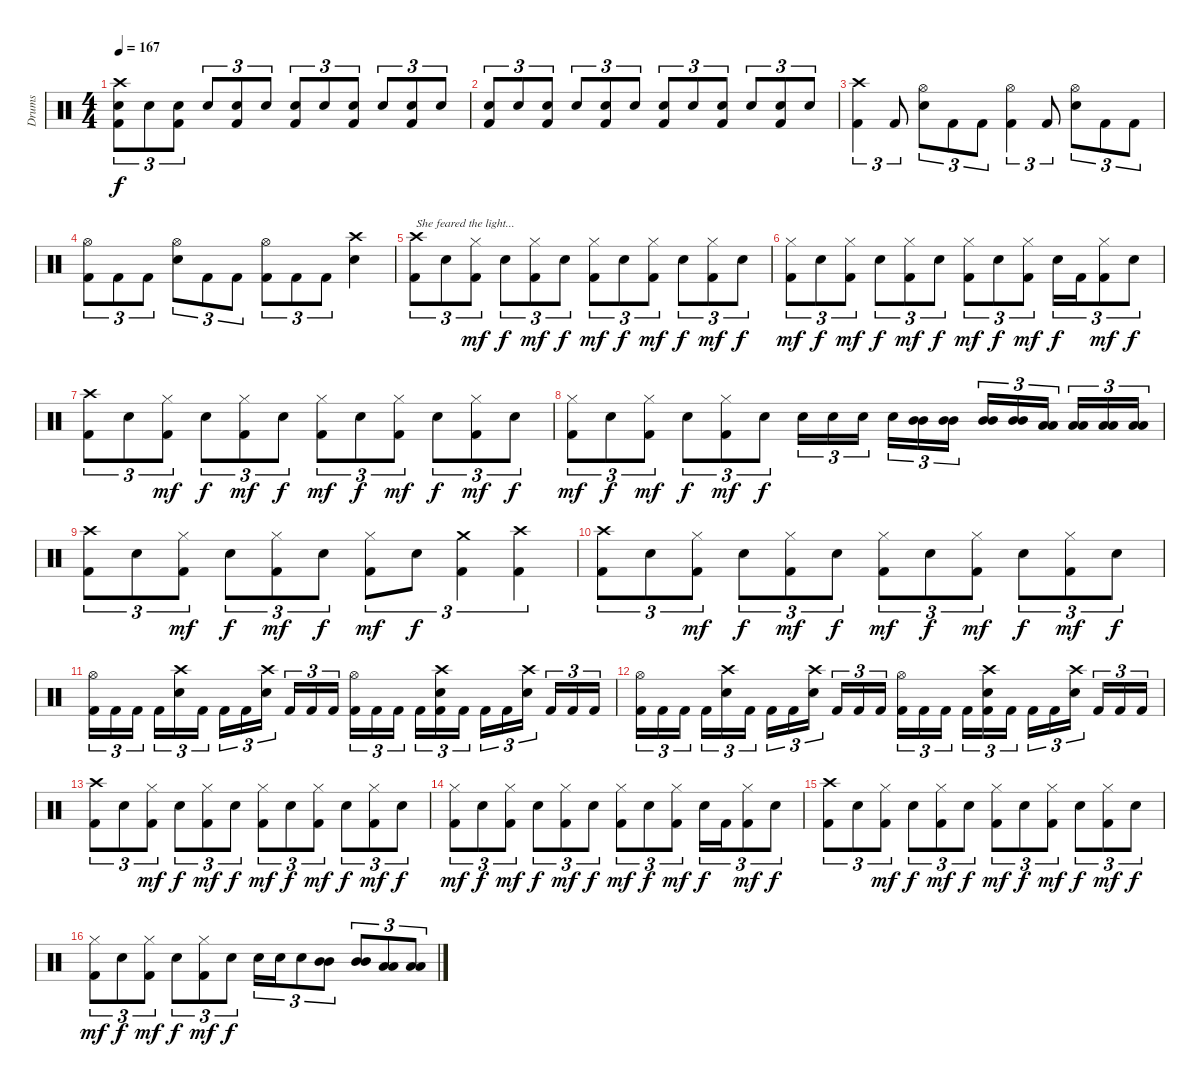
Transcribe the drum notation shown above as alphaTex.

\track ("Drums" "Drums") {instrument percussion}
\staff {score}
\articulation defaults
\ts (4 4)
\tempo 167
\clef neutral
\ks c
("Crash high (hit)" "Electric Snare (hit)" "Kick (hit) 2").8{tu (3 2) dy f} "Electric Snare (hit)".8{tu (3 2)} ("Electric Snare (hit)" "Kick (hit) 2").8{tu (3 2)} "Electric Snare (hit)".8{tu (3 2)} ("Electric Snare (hit)" "Kick (hit) 2").8{tu (3 2)} "Electric Snare (hit)".8{tu (3 2)} ("Electric Snare (hit)" "Kick (hit) 2").8{tu (3 2)} "Electric Snare (hit)".8{tu (3 2)} ("Electric Snare (hit)" "Kick (hit) 2").8{tu (3 2)} "Electric Snare (hit)".8{tu (3 2)} ("Electric Snare (hit)" "Kick (hit) 2").8{tu (3 2)} "Electric Snare (hit)".8{tu (3 2)} |
("Electric Snare (hit)" "Kick (hit) 2").8{tu (3 2)} "Electric Snare (hit)".8{tu (3 2)} ("Electric Snare (hit)" "Kick (hit) 2").8{tu (3 2)} "Electric Snare (hit)".8{tu (3 2)} ("Electric Snare (hit)" "Kick (hit) 2").8{tu (3 2)} "Electric Snare (hit)".8{tu (3 2)} ("Electric Snare (hit)" "Kick (hit) 2").8{tu (3 2)} "Electric Snare (hit)".8{tu (3 2)} ("Electric Snare (hit)" "Kick (hit) 2").8{tu (3 2)} "Electric Snare (hit)".8{tu (3 2)} ("Electric Snare (hit)" "Kick (hit) 2").8{tu (3 2)} "Electric Snare (hit)".8{tu (3 2)} |
("Crash high (hit)" "Kick (hit) 2").4{tu (3 2)} "Kick (hit) 2".8{tu (3 2)} ("Hi-Hat (open)" "Electric Snare (hit)").8{tu (3 2)} "Kick (hit) 2".8{tu (3 2)} "Kick (hit) 2".8{tu (3 2)} ("Hi-Hat (open)" "Kick (hit) 2").4{tu (3 2)} "Kick (hit) 2".8{tu (3 2)} ("Hi-Hat (open)" "Electric Snare (hit)").8{tu (3 2)} "Kick (hit) 2".8{tu (3 2)} "Kick (hit) 2".8{tu (3 2)} |
("Hi-Hat (open)" "Kick (hit) 2").8{tu (3 2)} "Kick (hit) 2".8{tu (3 2)} "Kick (hit) 2".8{tu (3 2)} ("Hi-Hat (open)" "Electric Snare (hit)").8{tu (3 2)} "Kick (hit) 2".8{tu (3 2)} "Kick (hit) 2".8{tu (3 2)} ("Hi-Hat (open)" "Kick (hit) 2").8{tu (3 2)} "Kick (hit) 2".8{tu (3 2)} "Kick (hit) 2".8{tu (3 2)} ("Crash high (hit)" "Electric Snare (hit)").4 |
("Crash high (hit)" "Kick (hit) 2").8{tu (3 2) txt "She feared the light..."} "Electric Snare (hit)".8{tu (3 2)} ("Hi-Hat (closed)" "Kick (hit) 2").8{tu (3 2) dy mf} "Electric Snare (hit)".8{tu (3 2) dy f} ("Hi-Hat (closed)" "Kick (hit) 2").8{tu (3 2) dy mf} "Electric Snare (hit)".8{tu (3 2) dy f} ("Hi-Hat (closed)" "Kick (hit) 2").8{tu (3 2) dy mf} "Electric Snare (hit)".8{tu (3 2) dy f} ("Hi-Hat (closed)" "Kick (hit) 2").8{tu (3 2) dy mf} "Electric Snare (hit)".8{tu (3 2) dy f} ("Hi-Hat (closed)" "Kick (hit) 2").8{tu (3 2) dy mf} "Electric Snare (hit)".8{tu (3 2) dy f} |
("Hi-Hat (closed)" "Kick (hit) 2").8{tu (3 2) dy mf} "Electric Snare (hit)".8{tu (3 2) dy f} ("Hi-Hat (closed)" "Kick (hit) 2").8{tu (3 2) dy mf} "Electric Snare (hit)".8{tu (3 2) dy f} ("Hi-Hat (closed)" "Kick (hit) 2").8{tu (3 2) dy mf} "Electric Snare (hit)".8{tu (3 2) dy f} ("Hi-Hat (closed)" "Kick (hit) 2").8{tu (3 2) dy mf} "Electric Snare (hit)".8{tu (3 2) dy f} ("Hi-Hat (closed)" "Kick (hit) 2").8{tu (3 2) dy mf} "Electric Snare (hit)".16{tu (3 2) dy f} "Kick (hit) 2".16{tu (3 2)} ("Hi-Hat (closed)" "Kick (hit) 2").8{tu (3 2) dy mf} "Electric Snare (hit)".8{tu (3 2) dy f} |
("Crash high (hit)" "Kick (hit) 2").8{tu (3 2)} "Electric Snare (hit)".8{tu (3 2)} ("Hi-Hat (closed)" "Kick (hit) 2").8{tu (3 2) dy mf} "Electric Snare (hit)".8{tu (3 2) dy f} ("Hi-Hat (closed)" "Kick (hit) 2").8{tu (3 2) dy mf} "Electric Snare (hit)".8{tu (3 2) dy f} ("Hi-Hat (closed)" "Kick (hit) 2").8{tu (3 2) dy mf} "Electric Snare (hit)".8{tu (3 2) dy f} ("Hi-Hat (closed)" "Kick (hit) 2").8{tu (3 2) dy mf} "Electric Snare (hit)".8{tu (3 2) dy f} ("Hi-Hat (closed)" "Kick (hit) 2").8{tu (3 2) dy mf} "Electric Snare (hit)".8{tu (3 2) dy f} |
("Hi-Hat (closed)" "Kick (hit) 2").8{tu (3 2) dy mf} "Electric Snare (hit)".8{tu (3 2) dy f} ("Hi-Hat (closed)" "Kick (hit) 2").8{tu (3 2) dy mf} "Electric Snare (hit)".8{tu (3 2) dy f} ("Hi-Hat (closed)" "Kick (hit) 2").8{tu (3 2) dy mf} "Electric Snare (hit)".8{tu (3 2) dy f} "Electric Snare (hit)".16{tu (3 2)} "Electric Snare (hit)".16{tu (3 2)} "Electric Snare (hit)".16{tu (3 2)} "Electric Snare (hit)".16{tu (3 2)} ("Mid Tom (hit)" "Mid Tom (hit)").16{tu (3 2)} ("Mid Tom (hit)" "Mid Tom (hit)").16{tu (3 2)} ("Mid Tom (hit)" "Mid Tom (hit)").16{tu (3 2)} ("Mid Tom (hit)" "Mid Tom (hit)").16{tu (3 2)} ("Low Tom (hit)" "Low Tom (hit)").16{tu (3 2)} ("Low Tom (hit)" "Low Tom (hit)").16{tu (3 2)} ("Low Tom (hit)" "Low Tom (hit)").16{tu (3 2)} ("Low Tom (hit)" "Low Tom (hit)").16{tu (3 2)} |
("Crash high (hit)" "Kick (hit) 2").8{tu (3 2)} "Electric Snare (hit)".8{tu (3 2)} ("Hi-Hat (closed)" "Kick (hit) 2").8{tu (3 2) dy mf} "Electric Snare (hit)".8{tu (3 2) dy f} ("Hi-Hat (closed)" "Kick (hit) 2").8{tu (3 2) dy mf} "Electric Snare (hit)".8{tu (3 2) dy f} ("Hi-Hat (closed)" "Kick (hit) 2").8{tu (3 2) dy mf} "Electric Snare (hit)".8{tu (3 2) dy f} ("Crash medium (hit)" "Kick (hit) 2").4{tu (3 2)} ("Crash high (hit)" "Kick (hit) 2").4{tu (3 2)} |
("Crash high (hit)" "Kick (hit) 2").8{tu (3 2)} "Electric Snare (hit)".8{tu (3 2)} ("Hi-Hat (closed)" "Kick (hit) 2").8{tu (3 2) dy mf} "Electric Snare (hit)".8{tu (3 2) dy f} ("Hi-Hat (closed)" "Kick (hit) 2").8{tu (3 2) dy mf} "Electric Snare (hit)".8{tu (3 2) dy f} ("Hi-Hat (closed)" "Kick (hit) 2").8{tu (3 2) dy mf} "Electric Snare (hit)".8{tu (3 2) dy f} ("Hi-Hat (closed)" "Kick (hit) 2").8{tu (3 2) dy mf} "Electric Snare (hit)".8{tu (3 2) dy f} ("Hi-Hat (closed)" "Kick (hit) 2").8{tu (3 2) dy mf} "Electric Snare (hit)".8{tu (3 2) dy f} |
("Hi-Hat (open)" "Kick (hit) 2").16{tu (3 2)} "Kick (hit) 2".16{tu (3 2)} "Kick (hit) 2".16{tu (3 2)} "Kick (hit) 2".16{tu (3 2)} ("Crash high (hit)" "Electric Snare (hit)").16{tu (3 2)} "Kick (hit) 2".16{tu (3 2)} "Kick (hit) 2".16{tu (3 2)} "Kick (hit) 2".16{tu (3 2)} ("Crash high (hit)" "Electric Snare (hit)").16{tu (3 2)} "Kick (hit) 2".16{tu (3 2)} "Kick (hit) 2".16{tu (3 2)} "Kick (hit) 2".16{tu (3 2)} ("Hi-Hat (open)" "Kick (hit) 2").16{tu (3 2)} "Kick (hit) 2".16{tu (3 2)} "Kick (hit) 2".16{tu (3 2)} "Kick (hit) 2".16{tu (3 2)} ("Crash high (hit)" "Electric Snare (hit)" "Kick (hit) 2").16{tu (3 2)} "Kick (hit) 2".16{tu (3 2)} "Kick (hit) 2".16{tu (3 2)} "Kick (hit) 2".16{tu (3 2)} ("Crash high (hit)" "Electric Snare (hit)").16{tu (3 2)} "Kick (hit) 2".16{tu (3 2)} "Kick (hit) 2".16{tu (3 2)} "Kick (hit) 2".16{tu (3 2)} |
("Hi-Hat (open)" "Kick (hit) 2").16{tu (3 2)} "Kick (hit) 2".16{tu (3 2)} "Kick (hit) 2".16{tu (3 2)} "Kick (hit) 2".16{tu (3 2)} ("Crash high (hit)" "Electric Snare (hit)").16{tu (3 2)} "Kick (hit) 2".16{tu (3 2)} "Kick (hit) 2".16{tu (3 2)} "Kick (hit) 2".16{tu (3 2)} ("Crash high (hit)" "Electric Snare (hit)").16{tu (3 2)} "Kick (hit) 2".16{tu (3 2)} "Kick (hit) 2".16{tu (3 2)} "Kick (hit) 2".16{tu (3 2)} ("Hi-Hat (open)" "Kick (hit) 2").16{tu (3 2)} "Kick (hit) 2".16{tu (3 2)} "Kick (hit) 2".16{tu (3 2)} "Kick (hit) 2".16{tu (3 2)} ("Crash high (hit)" "Electric Snare (hit)" "Kick (hit) 2").16{tu (3 2)} "Kick (hit) 2".16{tu (3 2)} "Kick (hit) 2".16{tu (3 2)} "Kick (hit) 2".16{tu (3 2)} ("Crash high (hit)" "Electric Snare (hit)").16{tu (3 2)} "Kick (hit) 2".16{tu (3 2)} "Kick (hit) 2".16{tu (3 2)} "Kick (hit) 2".16{tu (3 2)} |
("Crash high (hit)" "Kick (hit) 2").8{tu (3 2)} "Electric Snare (hit)".8{tu (3 2)} ("Hi-Hat (closed)" "Kick (hit) 2").8{tu (3 2) dy mf} "Electric Snare (hit)".8{tu (3 2) dy f} ("Hi-Hat (closed)" "Kick (hit) 2").8{tu (3 2) dy mf} "Electric Snare (hit)".8{tu (3 2) dy f} ("Hi-Hat (closed)" "Kick (hit) 2").8{tu (3 2) dy mf} "Electric Snare (hit)".8{tu (3 2) dy f} ("Hi-Hat (closed)" "Kick (hit) 2").8{tu (3 2) dy mf} "Electric Snare (hit)".8{tu (3 2) dy f} ("Hi-Hat (closed)" "Kick (hit) 2").8{tu (3 2) dy mf} "Electric Snare (hit)".8{tu (3 2) dy f} |
("Hi-Hat (closed)" "Kick (hit) 2").8{tu (3 2) dy mf} "Electric Snare (hit)".8{tu (3 2) dy f} ("Hi-Hat (closed)" "Kick (hit) 2").8{tu (3 2) dy mf} "Electric Snare (hit)".8{tu (3 2) dy f} ("Hi-Hat (closed)" "Kick (hit) 2").8{tu (3 2) dy mf} "Electric Snare (hit)".8{tu (3 2) dy f} ("Hi-Hat (closed)" "Kick (hit) 2").8{tu (3 2) dy mf} "Electric Snare (hit)".8{tu (3 2) dy f} ("Hi-Hat (closed)" "Kick (hit) 2").8{tu (3 2) dy mf} "Electric Snare (hit)".16{tu (3 2) dy f} "Kick (hit) 2".16{tu (3 2)} ("Hi-Hat (closed)" "Kick (hit) 2").8{tu (3 2) dy mf} "Electric Snare (hit)".8{tu (3 2) dy f} |
("Crash high (hit)" "Kick (hit) 2").8{tu (3 2)} "Electric Snare (hit)".8{tu (3 2)} ("Hi-Hat (closed)" "Kick (hit) 2").8{tu (3 2) dy mf} "Electric Snare (hit)".8{tu (3 2) dy f} ("Hi-Hat (closed)" "Kick (hit) 2").8{tu (3 2) dy mf} "Electric Snare (hit)".8{tu (3 2) dy f} ("Hi-Hat (closed)" "Kick (hit) 2").8{tu (3 2) dy mf} "Electric Snare (hit)".8{tu (3 2) dy f} ("Hi-Hat (closed)" "Kick (hit) 2").8{tu (3 2) dy mf} "Electric Snare (hit)".8{tu (3 2) dy f} ("Hi-Hat (closed)" "Kick (hit) 2").8{tu (3 2) dy mf} "Electric Snare (hit)".8{tu (3 2) dy f} |
("Hi-Hat (closed)" "Kick (hit) 2").8{tu (3 2) dy mf} "Electric Snare (hit)".8{tu (3 2) dy f} ("Hi-Hat (closed)" "Kick (hit) 2").8{tu (3 2) dy mf} "Electric Snare (hit)".8{tu (3 2) dy f} ("Hi-Hat (closed)" "Kick (hit) 2").8{tu (3 2) dy mf} "Electric Snare (hit)".8{tu (3 2) dy f} "Electric Snare (hit)".16{tu (3 2)} "Electric Snare (hit)".16{tu (3 2)} "Electric Snare (hit)".8{tu (3 2)} ("Mid Tom (hit)" "Mid Tom (hit)").8{tu (3 2)} ("Mid Tom (hit)" "Mid Tom (hit)").8{tu (3 2)} ("Low Tom (hit)" "Low Tom (hit)").8{tu (3 2)} ("Low Tom (hit)" "Low Tom (hit)").8{tu (3 2)}
